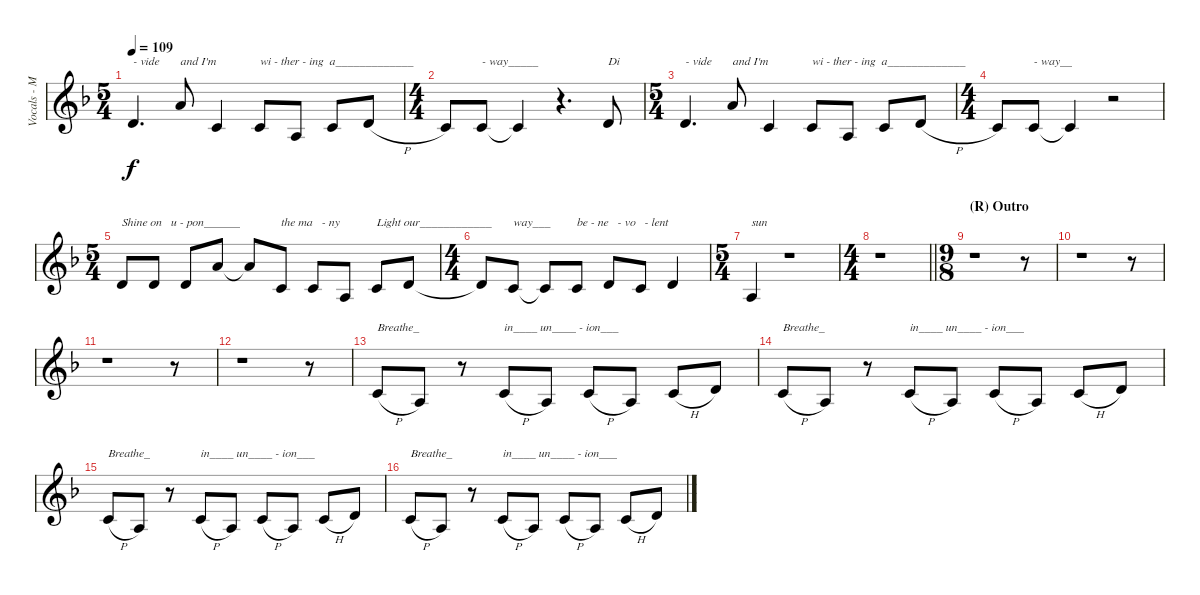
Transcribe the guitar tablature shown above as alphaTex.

\track ("Vocals - Maynard" "Vocals - M") {instrument tuba}
\staff {score}
\tuning (E4 B3 G3 D3 A2 E2) {hide}
\ts (5 4)
\tempo 109
\clef g2
\ks dminor
3.2.4{d txt "- vide" dy f} 5.1.8{txt "and I'm"} 1.2.4 1.2.8{txt "wi - ther - ing  a_____________"} 2.3.8{beam split} 1.2.8 3.2{h}.8 |
\ts (4 4)
1.2.8 1.2.8{txt "- way_____"} 1.2{t}.4 r.4{d} 3.2.8{txt "Di"} |
\ts (5 4)
3.2.4{d txt "- vide"} 5.1.8{txt "and I'm"} 1.2.4 1.2.8{txt "wi - ther - ing  a_____________"} 2.3.8{beam split} 1.2.8{beam merge} 3.2{h}.8 |
\ts (4 4)
1.2.8 1.2.8{txt "- way__"} 1.2{t}.4 r.2 |
\ts (5 4)
3.2.8{txt "Shine on   u - pon______"} 3.2.8{beam split} 3.2.8{beam merge} 5.1.8{beam split} 5.1{t}.8 1.2.8{txt "the ma   - ny"} 1.2.8 2.3.8{beam split} 1.2.8{txt "Light our____________" beam merge} 3.2.8 |
\ts (4 4)
3.2{t}.8 1.2.8{txt "way___" beam split} 1.2{t}.8{beam merge} 1.2.8{txt "be - ne   - vo   - lent" beam split} 3.2.8 1.2.8 3.2.4 |
\ts (5 4)
2.3.4{txt "sun"} r.1 |
\ts (4 4)
\barLineRight lightlight
r.1 |
\ts (9 8)
\section ("" "(R) Outro")
r.1 r.8 |
r.1 r.8 |
r.1 r.8 |
r.1 r.8 |
5.3{h}.8{txt "Breathe_"} 2.3.8 r.8 5.3{h}.8{txt "in____ un____ - ion___"} 2.3.8{beam split} 5.3{h}.8{beam merge} 2.3.8{beam split} 1.2{h}.8 3.2.8 |
5.3{h}.8{txt "Breathe_"} 2.3.8 r.8 5.3{h}.8{txt "in____ un____ - ion___"} 2.3.8{beam split} 5.3{h}.8{beam merge} 2.3.8{beam split} 1.2{h}.8 3.2.8 |
5.3{h}.8{txt "Breathe_"} 2.3.8 r.8 5.3{h}.8{txt "in____ un____ - ion___"} 2.3.8{beam split} 5.3{h}.8{beam merge} 2.3.8{beam split} 1.2{h}.8 3.2.8 |
5.3{h}.8{txt "Breathe_"} 2.3.8 r.8 5.3{h}.8{txt "in____ un____ - ion___"} 2.3.8{beam split} 5.3{h}.8{beam merge} 2.3.8{beam split} 1.2{h}.8 3.2.8
